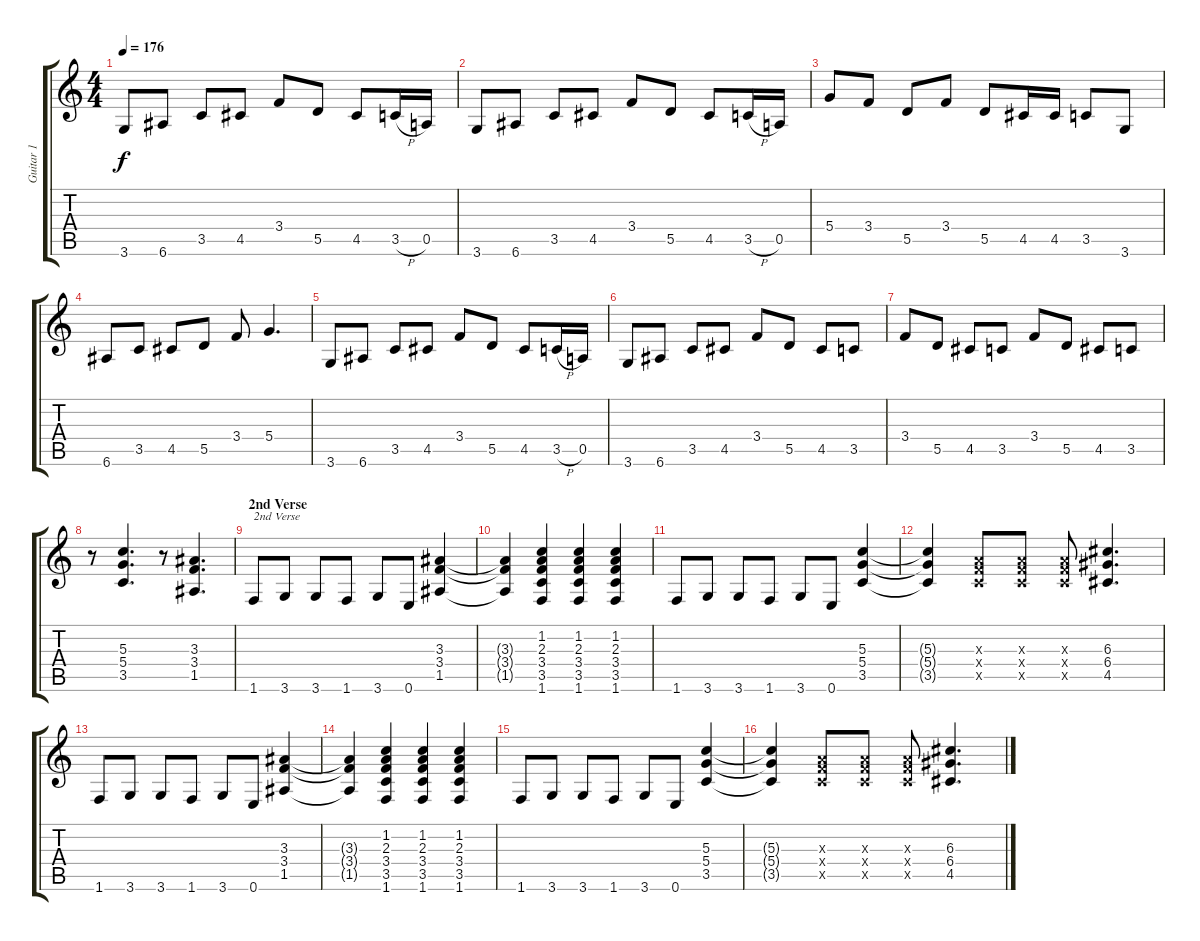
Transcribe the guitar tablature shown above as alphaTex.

\track ("Guitar 1" "Guitar 1") {instrument distortionguitar}
\staff {score tabs}
\tuning (E4 B3 G3 D3 A2 E2) {hide}
\ts (4 4)
\tempo 176
\clef g2
\ks c
3.6.8{dy f} 6.6.8 3.5.8 4.5.8 3.4.8 5.5.8 4.5.8 3.5{h}.16 0.5.16 |
3.6.8 6.6.8 3.5.8 4.5.8 3.4.8 5.5.8 4.5.8 3.5{h}.16 0.5.16 |
5.4.8 3.4.8 5.5.8 3.4.8 5.5.8 4.5.16 4.5.16 3.5.8 3.6.8 |
6.6.8 3.5.8 4.5.8 5.5.8 3.4.8 5.4.4{d} |
3.6.8 6.6.8 3.5.8 4.5.8 3.4.8 5.5.8 4.5.8 3.5{h}.16 0.5.16 |
3.6.8 6.6.8 3.5.8 4.5.8 3.4.8 5.5.8 4.5.8 3.5.8 |
3.4.8 5.5.8 4.5.8 3.5.8 3.4.8 5.5.8 4.5.8 3.5.8 |
r.8 (5.3 5.4 3.5).4{d} r.8 (3.3 3.4 1.5).4{d} |
\section ("" "2nd Verse")
1.6.8{txt "2nd Verse"} 3.6.8 3.6.8 1.6.8 3.6.8 0.6.8 (3.3 3.4 1.5).4 |
(3.3{t} 3.4{t} 1.5{t}).4 (1.2 2.3 3.4 3.5 1.6).4 (1.2 2.3 3.4 3.5 1.6).4 (1.2 2.3 3.4 3.5 1.6).4 |
1.6.8 3.6.8 3.6.8 1.6.8 3.6.8 0.6.8 (5.3 5.4 3.5).4 |
(5.3{t} 5.4{t} 3.5{t}).4 (2.3{x} 3.4{x} 3.5{x}).8 (2.3{x} 3.4{x} 3.5{x}).8 (2.3{x} 3.4{x} 3.5{x}).8 (6.3 6.4 4.5).4{d} |
1.6.8 3.6.8 3.6.8 1.6.8 3.6.8 0.6.8 (3.3 3.4 1.5).4 |
(3.3{t} 3.4{t} 1.5{t}).4 (1.2 2.3 3.4 3.5 1.6).4 (1.2 2.3 3.4 3.5 1.6).4 (1.2 2.3 3.4 3.5 1.6).4 |
1.6.8 3.6.8 3.6.8 1.6.8 3.6.8 0.6.8 (5.3 5.4 3.5).4 |
(5.3{t} 5.4{t} 3.5{t}).4 (2.3{x} 3.4{x} 3.5{x}).8 (2.3{x} 3.4{x} 3.5{x}).8 (2.3{x} 3.4{x} 3.5{x}).8 (6.3 6.4 4.5).4{d}
